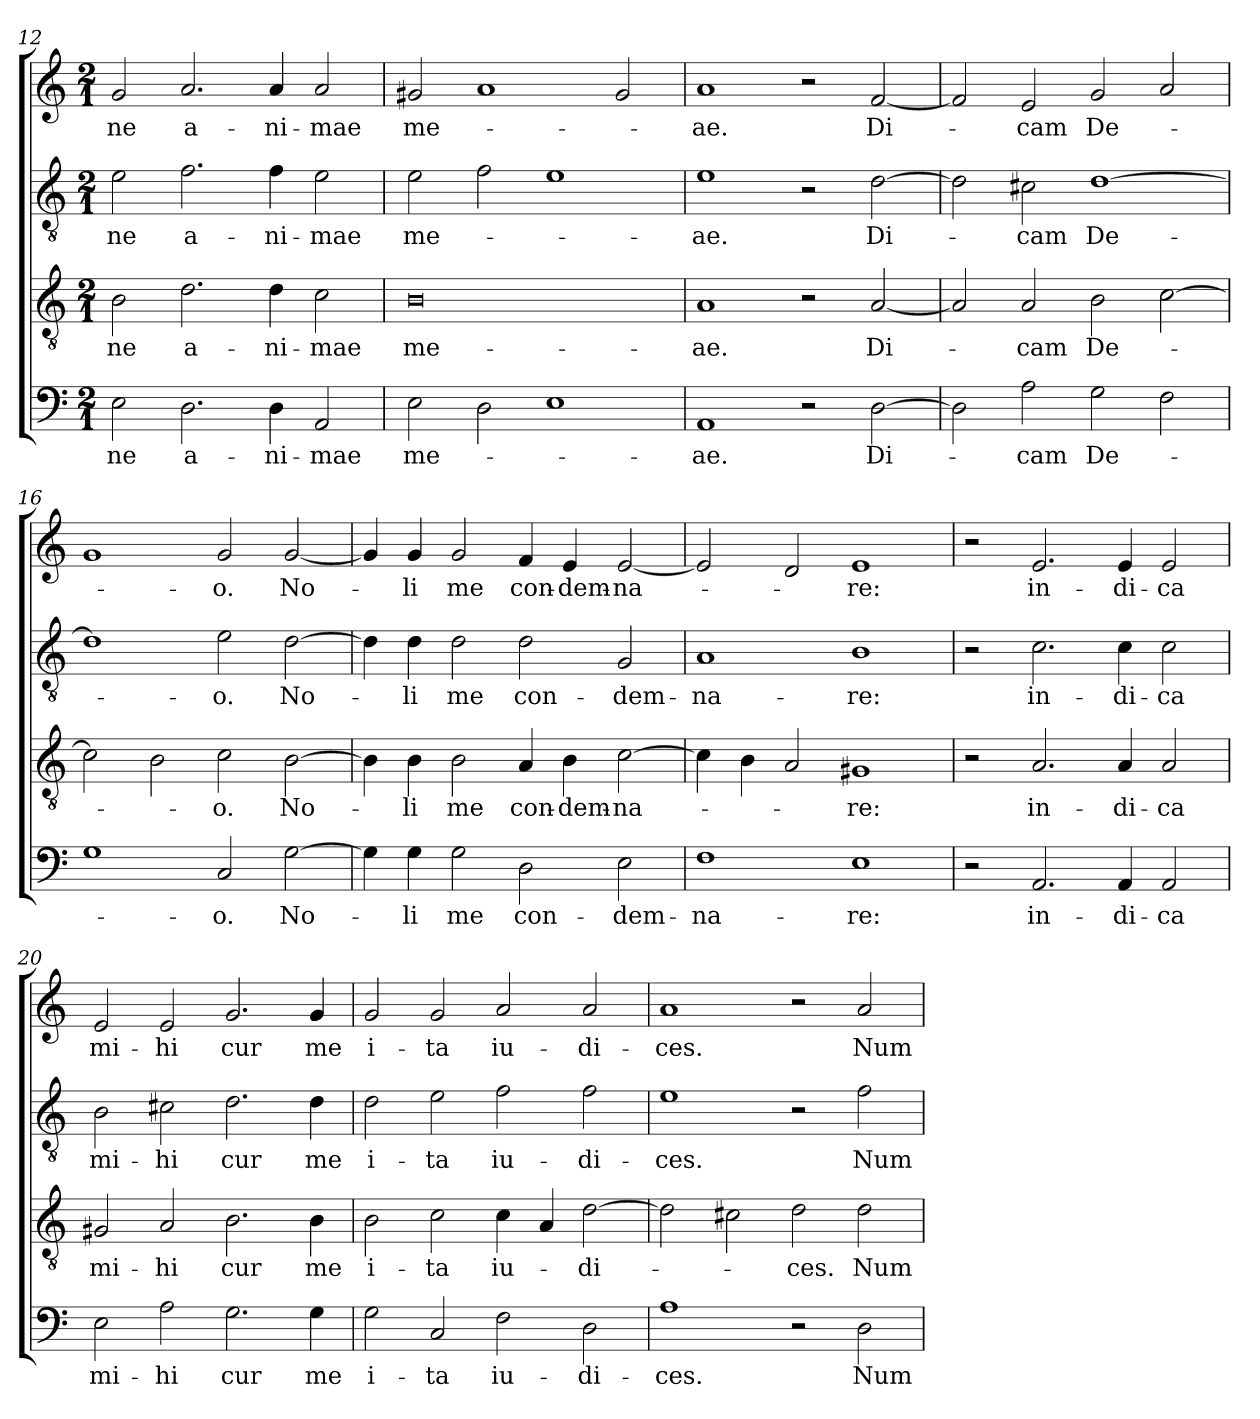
**kern	**text	**kern	**text	**kern	**text	**kern	**text
*part4	*part4	*part3	*part3	*part2	*part2	*part1	*part1
*staff4	*staff4	*staff3	*staff3	*staff2	*staff2	*staff1	*staff1
*clefF4	*	*clefGv2	*	*clefGv2	*	*clefG2	*
*k[]	*	*k[]	*	*k[]	*	*k[]	*
*C:	*	*C:	*	*C:	*	*C:	*
*M2/1	*	*M2/1	*	*M2/1	*	*M2/1	*
=12	=12	=12	=12	=12	=12	=12	=12
!	!LO:LY:b	!	!LO:LY:b	!	!LO:LY:b	!	!LO:LY:b
2E\	-ne	2B\	-ne	2e\	-ne	2g/	-ne
!	!LO:LY:b	!	!LO:LY:b	!	!LO:LY:b	!	!LO:LY:b
2.D\	a-	2.d\	a-	2.f\	a-	2.a/	a-
!	!LO:LY:b	!	!LO:LY:b	!	!LO:LY:b	!	!LO:LY:b
4D\	-ni-	4d\	-ni-	4f\	-ni-	4a/	-ni-
!	!LO:LY:b	!	!LO:LY:b	!	!LO:LY:b	!	!LO:LY:b
2AA/	-mae	2c\	-mae	2e\	-mae	2a/	-mae
!!LO:LB:g=z
=13	=13	=13	=13	=13	=13	=13	=13
!	!LO:LY:b	!	!LO:LY:b	!	!LO:LY:b	!	!LO:LY:b
2E\	me-	0B	me-	2e\	me-	2g#X/	me-
2D\	.	.	.	2f\	.	1a	.
1E	.	.	.	1e	.	.	.
.	.	.	.	.	.	2g#/	.
=14	=14	=14	=14	=14	=14	=14	=14
!	!LO:LY:b	!	!LO:LY:b	!	!LO:LY:b	!	!LO:LY:b
1AA	-ae.	1A	-ae.	1e	-ae.	1a	-ae.
2r	.	2r	.	2r	.	2r	.
!	!LO:LY:b	!	!LO:LY:b	!	!LO:LY:b	!	!LO:LY:b
[2D\	Di-	[2A/	Di-	[2d\	Di-	[2f/	Di-
=15	=15	=15	=15	=15	=15	=15	=15
2D\]	.	2A/]	.	2d\]	.	2f/]	.
!	!LO:LY:b	!	!LO:LY:b	!	!LO:LY:b	!	!LO:LY:b
2A\	-cam	2A/	-cam	2c#X\	-cam	2e/	-cam
!	!LO:LY:b	!	!LO:LY:b	!	!LO:LY:b	!	!LO:LY:b
2G\	De-	2B\	De-	[1d	De-	2g/	De-
2F\	.	[2c\	.	.	.	2a/	.
=16	=16	=16	=16	=16	=16	=16	=16
1G	.	2c\]	.	1d]	.	1g	.
.	.	2B\	.	.	.	.	.
!	!LO:LY:b	!	!LO:LY:b	!	!LO:LY:b	!	!LO:LY:b
2C/	-o.	2c\	-o.	2e\	-o.	2g/	-o.
!	!LO:LY:b	!	!LO:LY:b	!	!LO:LY:b	!	!LO:LY:b
[2G\	No-	[2B\	No-	[2d\	No-	[2g/	No-
=17	=17	=17	=17	=17	=17	=17	=17
4G\]	.	4B\]	.	4d\]	.	4g/]	.
!	!LO:LY:b	!	!LO:LY:b	!	!LO:LY:b	!	!LO:LY:b
4G\	-li	4B\	-li	4d\	-li	4g/	-li
!	!LO:LY:b	!	!LO:LY:b	!	!LO:LY:b	!	!LO:LY:b
2G\	me	2B\	me	2d\	me	2g/	me
!	!LO:LY:b	!	!LO:LY:b	!	!LO:LY:b	!	!LO:LY:b
2D\	con-	4A/	con-	2d\	con-	4f/	con-
!	!	!	!LO:LY:b	!	!	!	!LO:LY:b
.	.	4B\	-dem-	.	.	4e/	-dem-
!	!LO:LY:b	!	!LO:LY:b	!	!LO:LY:b	!	!LO:LY:b
2E\	-dem-	[2c\	-na-	2G/	-dem-	[2e/	-na-
=18	=18	=18	=18	=18	=18	=18	=18
!	!LO:LY:b	!	!	!	!LO:LY:b	!	!
1F	-na-	4c\]	.	1A	-na-	2e/]	.
.	.	4B\	.	.	.	.	.
.	.	2A/	.	.	.	2d/	.
!	!LO:LY:b	!	!LO:LY:b	!	!LO:LY:b	!	!LO:LY:b
1E	-re:	1G#X	-re:	1B	-re:	1e	-re:
!!LO:LB:g=z
=19	=19	=19	=19	=19	=19	=19	=19
2r	.	2r	.	2r	.	2r	.
!	!LO:LY:b	!	!LO:LY:b	!	!LO:LY:b	!	!LO:LY:b
2.AA/	in-	2.A/	in-	2.c\	in-	2.e/	in-
!	!LO:LY:b	!	!LO:LY:b	!	!LO:LY:b	!	!LO:LY:b
4AA/	-di-	4A/	-di-	4c\	-di-	4e/	-di-
!	!LO:LY:b	!	!LO:LY:b	!	!LO:LY:b	!	!LO:LY:b
2AA/	-ca	2A/	-ca	2c\	-ca	2e/	-ca
=20	=20	=20	=20	=20	=20	=20	=20
!	!LO:LY:b	!	!LO:LY:b	!	!LO:LY:b	!	!LO:LY:b
2E\	mi-	2G#X/	mi-	2B\	mi-	2e/	mi-
!	!LO:LY:b	!	!LO:LY:b	!	!LO:LY:b	!	!LO:LY:b
2A\	-hi	2A/	-hi	2c#X\	-hi	2e/	-hi
!	!LO:LY:b	!	!LO:LY:b	!	!LO:LY:b	!	!LO:LY:b
2.G\	cur	2.B\	cur	2.d\	cur	2.g/	cur
!	!LO:LY:b	!	!LO:LY:b	!	!LO:LY:b	!	!LO:LY:b
4G\	me	4B\	me	4d\	me	4g/	me
=21	=21	=21	=21	=21	=21	=21	=21
!	!LO:LY:b	!	!LO:LY:b	!	!LO:LY:b	!	!LO:LY:b
2G\	i-	2B\	i-	2d\	i-	2g/	i-
!	!LO:LY:b	!	!LO:LY:b	!	!LO:LY:b	!	!LO:LY:b
2C/	-ta	2c\	-ta	2e\	-ta	2g/	-ta
!	!LO:LY:b	!	!LO:LY:b	!	!LO:LY:b	!	!LO:LY:b
2F\	iu-	4c\	iu-	2f\	iu-	2a/	iu-
.	.	4A/	.	.	.	.	.
!	!LO:LY:b	!	!LO:LY:b	!	!LO:LY:b	!	!LO:LY:b
2D\	-di-	[2d\	-di-	2f\	-di-	2a/	-di-
=22	=22	=22	=22	=22	=22	=22	=22
!	!LO:LY:b	!	!	!	!LO:LY:b	!	!LO:LY:b
1A	-ces.	2d\]	.	1e	-ces.	1a	-ces.
.	.	2c#X\	.	.	.	.	.
!	!	!	!LO:LY:b	!	!	!	!
2r	.	2d\	-ces.	2r	.	2r	.
!	!LO:LY:b	!	!LO:LY:b	!	!LO:LY:b	!	!LO:LY:b
2D\	Num-	2d\	Num-	2f\	Num-	2a/	Num-
=	=	=	=	=	=	=	=
*-	*-	*-	*-	*-	*-	*-	*-
